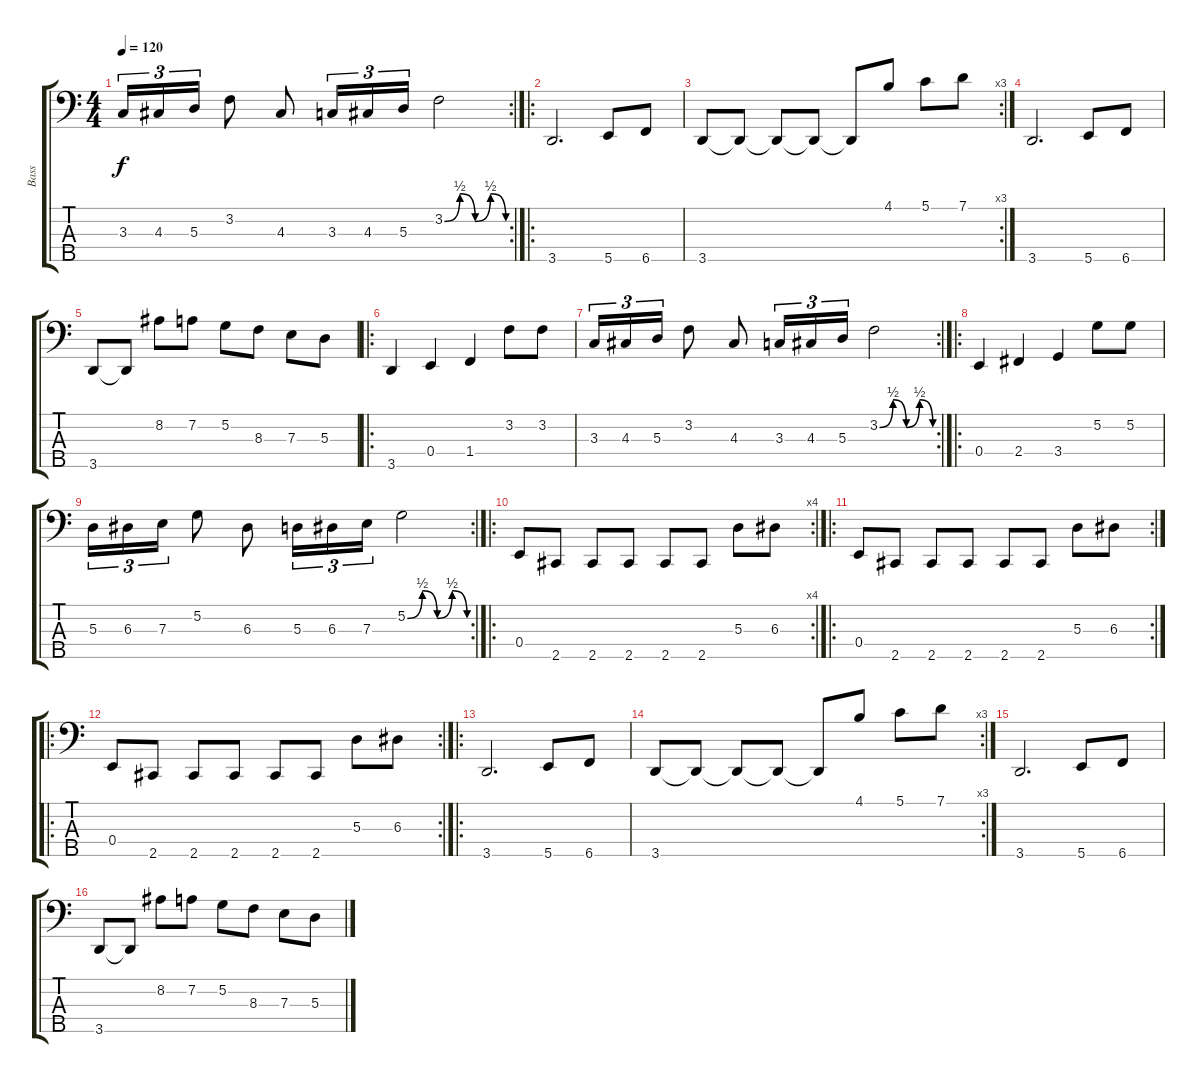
\track ("Bass" "Bass") {instrument electricbassfinger}
\staff {score tabs}
\tuning (G2 D2 A1 E1 B0) {hide}
\rc 2
\ts (4 4)
\tempo 120
\clef f4
\ks c
3.3.16{tu (3 2) dy f} 4.3.16{tu (3 2)} 5.3.16{tu (3 2)} 3.2.8 4.3.8 3.3.16{tu (3 2)} 4.3.16{tu (3 2)} 5.3.16{tu (3 2)} 3.2{be (custom 0 0 15 2 30 0 45 2 60 0)}.2 |
\ro
3.5.2{d} 5.5.8 6.5.8 |
\rc 3
3.5.8 3.5{t}.8 3.5{t}.8 3.5{t}.8 3.5{t}.8 4.1.8 5.1.8 7.1.8 |
3.5.2{d} 5.5.8 6.5.8 |
3.5.8 3.5{t}.8 8.2.8 7.2.8 5.2.8 8.3.8 7.3.8 5.3.8 |
\ro
3.5.4 0.4.4 1.4.4 3.2.8 3.2.8 |
\rc 2
3.3.16{tu (3 2)} 4.3.16{tu (3 2)} 5.3.16{tu (3 2)} 3.2.8 4.3.8 3.3.16{tu (3 2)} 4.3.16{tu (3 2)} 5.3.16{tu (3 2)} 3.2{be (custom 0 0 15 2 30 0 45 2 60 0)}.2 |
\ro
0.4.4 2.4.4 3.4.4 5.2.8 5.2.8 |
\rc 2
5.3.16{tu (3 2)} 6.3.16{tu (3 2)} 7.3.16{tu (3 2)} 5.2.8 6.3.8 5.3.16{tu (3 2)} 6.3.16{tu (3 2)} 7.3.16{tu (3 2)} 5.2{be (custom 0 0 15 2 30 0 45 2 60 0)}.2 |
\ro
\rc 4
0.4.8 2.5.8 2.5.8 2.5.8 2.5.8 2.5.8 5.3.8 6.3.8 |
\ro
\rc 2
0.4.8 2.5.8 2.5.8 2.5.8 2.5.8 2.5.8 5.3.8 6.3.8 |
\ro
\rc 2
0.4.8 2.5.8 2.5.8 2.5.8 2.5.8 2.5.8 5.3.8 6.3.8 |
\ro
3.5.2{d} 5.5.8 6.5.8 |
\rc 3
3.5.8 3.5{t}.8 3.5{t}.8 3.5{t}.8 3.5{t}.8 4.1.8 5.1.8 7.1.8 |
3.5.2{d} 5.5.8 6.5.8 |
3.5.8 3.5{t}.8 8.2.8 7.2.8 5.2.8 8.3.8 7.3.8 5.3.8
